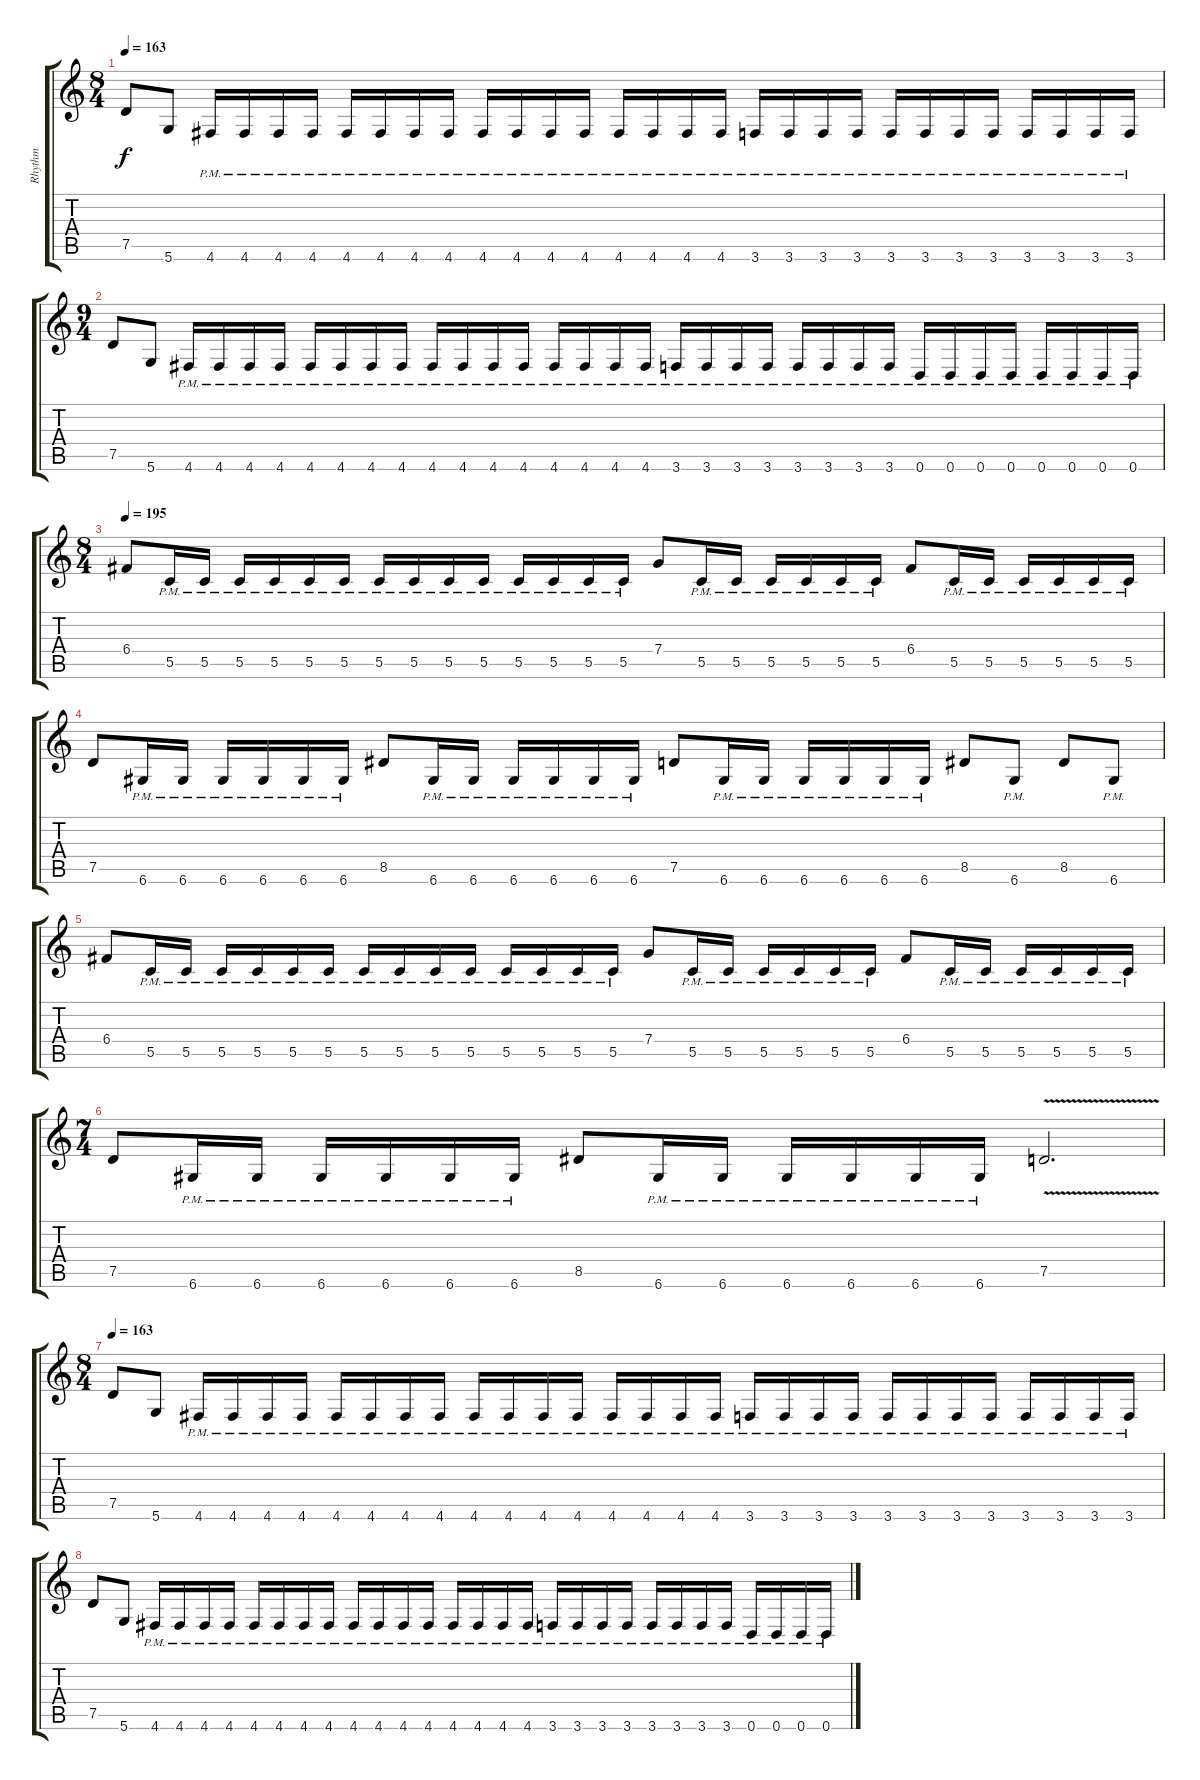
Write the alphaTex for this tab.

\track ("Rhythm" "Rhythm") {instrument overdrivenguitar}
\staff {score tabs}
\tuning (D4 A3 F3 C3 G2 D2) {hide}
\ts (8 4)
\tempo 163
\clef g2
\ks c
7.5.8{dy f} 5.6.8 4.6{pm}.16 4.6{pm}.16 4.6{pm}.16 4.6{pm}.16 4.6{pm}.16 4.6{pm}.16 4.6{pm}.16 4.6{pm}.16 4.6{pm}.16 4.6{pm}.16 4.6{pm}.16 4.6{pm}.16 4.6{pm}.16 4.6{pm}.16 4.6{pm}.16 4.6{pm}.16 3.6{pm}.16 3.6{pm}.16 3.6{pm}.16 3.6{pm}.16 3.6{pm}.16 3.6{pm}.16 3.6{pm}.16 3.6{pm}.16 3.6{pm}.16 3.6{pm}.16 3.6{pm}.16 3.6{pm}.16 |
\ts (9 4)
7.5.8 5.6.8 4.6{pm}.16 4.6{pm}.16 4.6{pm}.16 4.6{pm}.16 4.6{pm}.16 4.6{pm}.16 4.6{pm}.16 4.6{pm}.16 4.6{pm}.16 4.6{pm}.16 4.6{pm}.16 4.6{pm}.16 4.6{pm}.16 4.6{pm}.16 4.6{pm}.16 4.6{pm}.16 3.6{pm}.16 3.6{pm}.16 3.6{pm}.16 3.6{pm}.16 3.6{pm}.16 3.6{pm}.16 3.6{pm}.16 3.6{pm}.16 0.6{pm}.16 0.6{pm}.16 0.6{pm}.16 0.6{pm}.16 0.6{pm}.16 0.6{pm}.16 0.6{pm}.16 0.6{pm}.16 |
\ts (8 4)
\tempo 195
6.4.8 5.5{pm}.16 5.5{pm}.16 5.5{pm}.16 5.5{pm}.16 5.5{pm}.16 5.5{pm}.16 5.5{pm}.16 5.5{pm}.16 5.5{pm}.16 5.5{pm}.16 5.5{pm}.16 5.5{pm}.16 5.5{pm}.16 5.5{pm}.16 7.4.8 5.5{pm}.16 5.5{pm}.16 5.5{pm}.16 5.5{pm}.16 5.5{pm}.16 5.5{pm}.16 6.4.8 5.5{pm}.16 5.5{pm}.16 5.5{pm}.16 5.5{pm}.16 5.5{pm}.16 5.5{pm}.16 |
7.5.8 6.6{pm}.16 6.6{pm}.16 6.6{pm}.16 6.6{pm}.16 6.6{pm}.16 6.6{pm}.16 8.5.8 6.6{pm}.16 6.6{pm}.16 6.6{pm}.16 6.6{pm}.16 6.6{pm}.16 6.6{pm}.16 7.5.8 6.6{pm}.16 6.6{pm}.16 6.6{pm}.16 6.6{pm}.16 6.6{pm}.16 6.6{pm}.16 8.5.8 6.6{pm}.8 8.5.8 6.6{pm}.8 |
6.4.8 5.5{pm}.16 5.5{pm}.16 5.5{pm}.16 5.5{pm}.16 5.5{pm}.16 5.5{pm}.16 5.5{pm}.16 5.5{pm}.16 5.5{pm}.16 5.5{pm}.16 5.5{pm}.16 5.5{pm}.16 5.5{pm}.16 5.5{pm}.16 7.4.8 5.5{pm}.16 5.5{pm}.16 5.5{pm}.16 5.5{pm}.16 5.5{pm}.16 5.5{pm}.16 6.4.8 5.5{pm}.16 5.5{pm}.16 5.5{pm}.16 5.5{pm}.16 5.5{pm}.16 5.5{pm}.16 |
\ts (7 4)
7.5.8 6.6{pm}.16 6.6{pm}.16 6.6{pm}.16 6.6{pm}.16 6.6{pm}.16 6.6{pm}.16 8.5.8 6.6{pm}.16 6.6{pm}.16 6.6{pm}.16 6.6{pm}.16 6.6{pm}.16 6.6{pm}.16 7.5{v}.2{d} |
\ts (8 4)
\tempo 163
7.5.8 5.6.8 4.6{pm}.16 4.6{pm}.16 4.6{pm}.16 4.6{pm}.16 4.6{pm}.16 4.6{pm}.16 4.6{pm}.16 4.6{pm}.16 4.6{pm}.16 4.6{pm}.16 4.6{pm}.16 4.6{pm}.16 4.6{pm}.16 4.6{pm}.16 4.6{pm}.16 4.6{pm}.16 3.6{pm}.16 3.6{pm}.16 3.6{pm}.16 3.6{pm}.16 3.6{pm}.16 3.6{pm}.16 3.6{pm}.16 3.6{pm}.16 3.6{pm}.16 3.6{pm}.16 3.6{pm}.16 3.6{pm}.16 |
7.5.8 5.6.8 4.6{pm}.16 4.6{pm}.16 4.6{pm}.16 4.6{pm}.16 4.6{pm}.16 4.6{pm}.16 4.6{pm}.16 4.6{pm}.16 4.6{pm}.16 4.6{pm}.16 4.6{pm}.16 4.6{pm}.16 4.6{pm}.16 4.6{pm}.16 4.6{pm}.16 4.6{pm}.16 3.6{pm}.16 3.6{pm}.16 3.6{pm}.16 3.6{pm}.16 3.6{pm}.16 3.6{pm}.16 3.6{pm}.16 3.6{pm}.16 0.6{pm}.16 0.6{pm}.16 0.6{pm}.16 0.6{pm}.16
